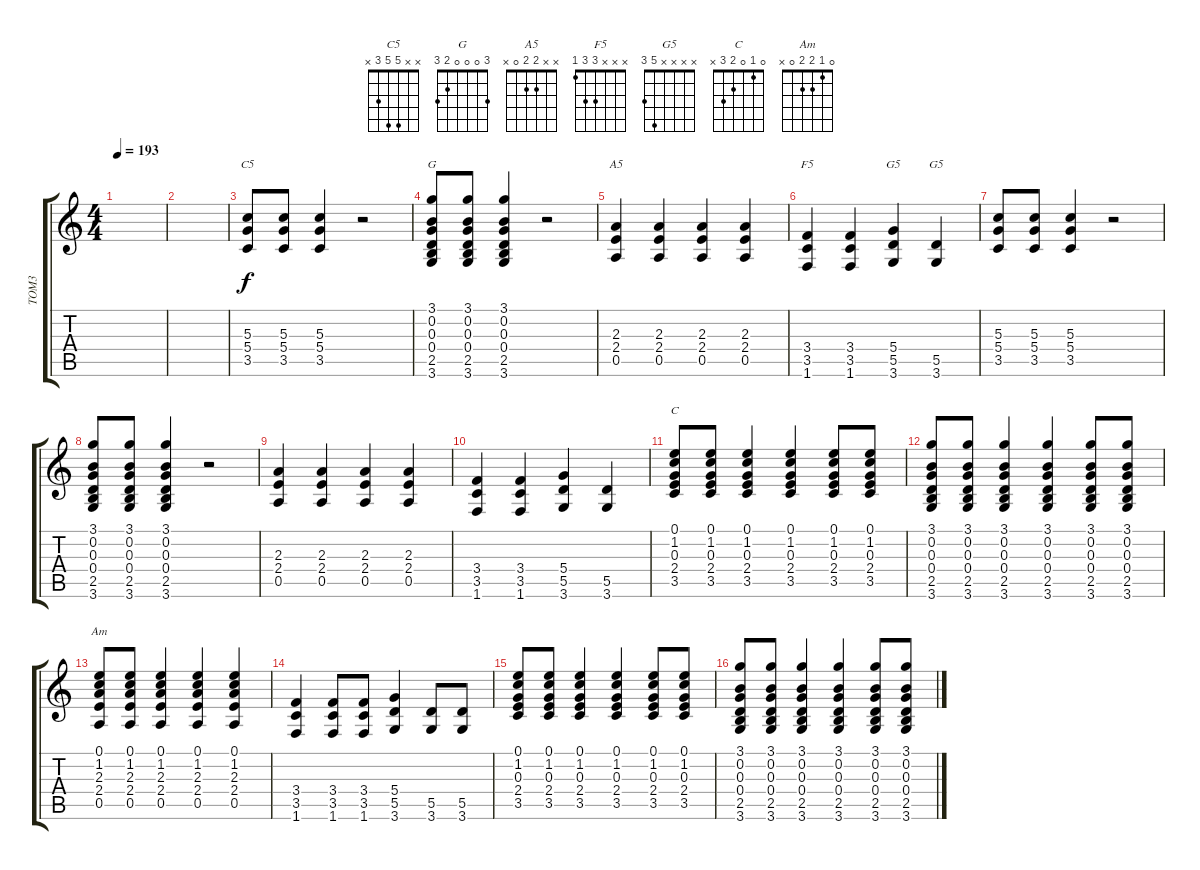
\track ("TOM3" "TOM3") {instrument distortionguitar}
\staff {score tabs}
\tuning (E4 B3 G3 D3 A2 E2) {hide}
\chord ("C5" x x 5 5 3 x)
\chord ("G" 3 0 0 0 2 3)
\chord ("A5" x x 2 2 0 x)
\chord ("F5" x x x 3 3 1)
\chord ("G5" x x x 5 5 3)
\chord ("G5" x x x x 5 3)
\chord ("C" 0 1 0 2 3 x)
\chord ("Am" 0 1 2 2 0 x)
\ts (4 4)
\tempo 193
\clef g2
\ks c
|
|
(5.3 5.4 3.5).8{ch "C5"} (5.3 5.4 3.5).8 (5.3 5.4 3.5).4 r.2 |
(3.1 0.2 0.3 0.4 2.5 3.6).8{ch "G"} (3.1 0.2 0.3 0.4 2.5 3.6).8 (3.1 0.2 0.3 0.4 2.5 3.6).4 r.2 |
(2.3 2.4 0.5).4{ch "A5"} (2.3 2.4 0.5).4 (2.3 2.4 0.5).4 (2.3 2.4 0.5).4 |
(3.4 3.5 1.6).4{ch "F5"} (3.4 3.5 1.6).4 (5.4 5.5 3.6).4{ch "G5"} (5.5 3.6).4{ch "G5"} |
(5.3 5.4 3.5).8 (5.3 5.4 3.5).8 (5.3 5.4 3.5).4 r.2 |
(3.1 0.2 0.3 0.4 2.5 3.6).8 (3.1 0.2 0.3 0.4 2.5 3.6).8 (3.1 0.2 0.3 0.4 2.5 3.6).4 r.2 |
(2.3 2.4 0.5).4 (2.3 2.4 0.5).4 (2.3 2.4 0.5).4 (2.3 2.4 0.5).4 |
(3.4 3.5 1.6).4 (3.4 3.5 1.6).4 (5.4 5.5 3.6).4 (5.5 3.6).4 |
(0.1 1.2 0.3 2.4 3.5).8{ch "C"} (0.1 1.2 0.3 2.4 3.5).8 (0.1 1.2 0.3 2.4 3.5).4 (0.1 1.2 0.3 2.4 3.5).4 (0.1 1.2 0.3 2.4 3.5).8 (0.1 1.2 0.3 2.4 3.5).8 |
(3.1 0.2 0.3 0.4 2.5 3.6).8 (3.1 0.2 0.3 0.4 2.5 3.6).8 (3.1 0.2 0.3 0.4 2.5 3.6).4 (3.1 0.2 0.3 0.4 2.5 3.6).4 (3.1 0.2 0.3 0.4 2.5 3.6).8 (3.1 0.2 0.3 0.4 2.5 3.6).8 |
(0.1 1.2 2.3 2.4 0.5).8{ch "Am"} (0.1 1.2 2.3 2.4 0.5).8 (0.1 1.2 2.3 2.4 0.5).4 (0.1 1.2 2.3 2.4 0.5).4 (0.1 1.2 2.3 2.4 0.5).4 |
(3.4 3.5 1.6).4 (3.4 3.5 1.6).8 (3.4 3.5 1.6).8 (5.4 5.5 3.6).4 (5.5 3.6).8 (5.5 3.6).8 |
(0.1 1.2 0.3 2.4 3.5).8 (0.1 1.2 0.3 2.4 3.5).8 (0.1 1.2 0.3 2.4 3.5).4 (0.1 1.2 0.3 2.4 3.5).4 (0.1 1.2 0.3 2.4 3.5).8 (0.1 1.2 0.3 2.4 3.5).8 |
(3.1 0.2 0.3 0.4 2.5 3.6).8 (3.1 0.2 0.3 0.4 2.5 3.6).8 (3.1 0.2 0.3 0.4 2.5 3.6).4 (3.1 0.2 0.3 0.4 2.5 3.6).4 (3.1 0.2 0.3 0.4 2.5 3.6).8 (3.1 0.2 0.3 0.4 2.5 3.6).8
